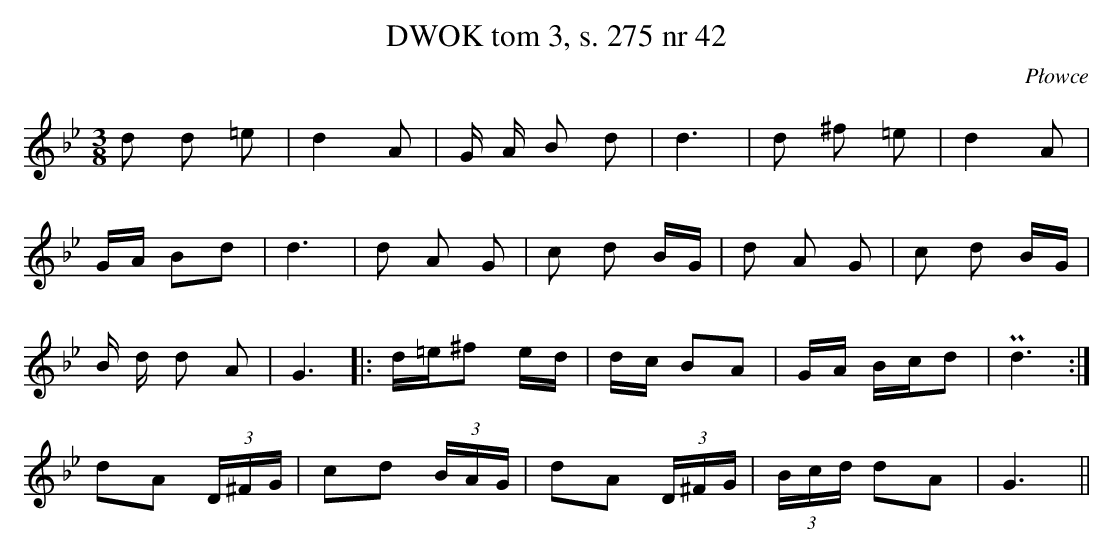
X:1
T: DWOK tom 3, s. 275 nr 42
O: Płowce
L: 1/16
M: 3/8
K: Bb
d2 d2 =e2 | d4 A2 | G A B2 d2 | d6 | d2 ^f2 =e2 | d4 A2 |
GA B2d2 | d6 | d2 A2 G2 | c2 d2 BG | d2 A2 G2 | c2 d2 BG |
B d d2 A2 | G6 |: d=e^f2 ed | dc B2A2 | GA Bcd2 |Pd6:|
d2A2 (3D^FG | c2d2 (3BAG | d2A2 (3D^FG |  (3Bcd d2A2 | G6 ||
